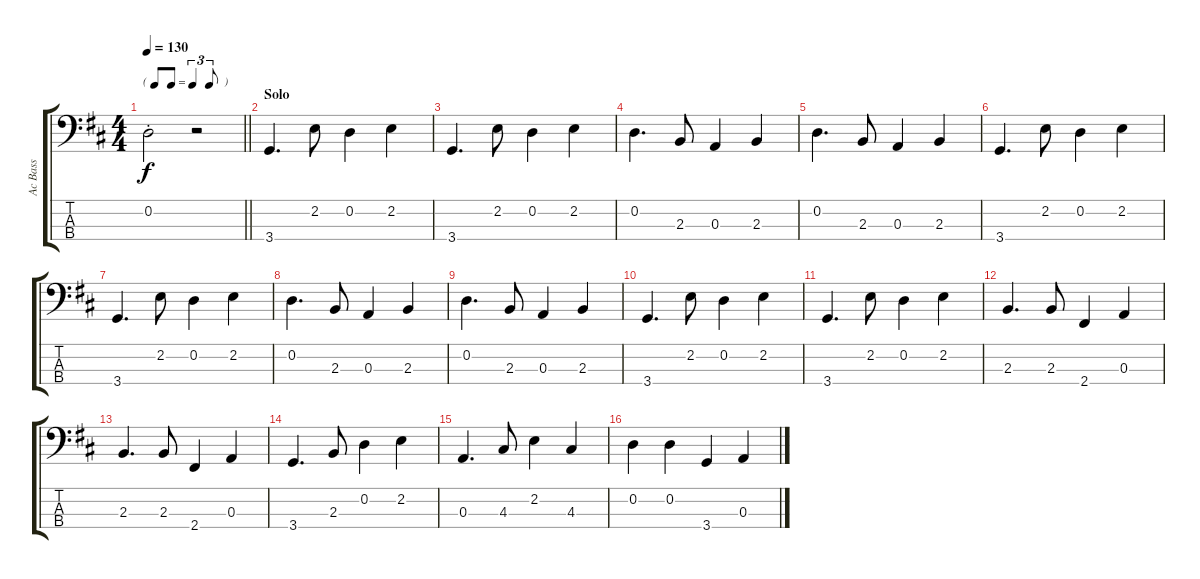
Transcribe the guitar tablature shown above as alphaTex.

\track ("Ac Bass" "Ac Bass") {instrument acousticbass}
\staff {score tabs}
\tuning (G2 D2 A1 E1) {hide}
\ts (4 4)
\tf triplet8th
\tempo 130
\clef f4
\barLineRight lightlight
\ks d
0.2{st}.2{dy f} r.2 |
\section ("" "Solo")
3.4.4{d} 2.2.8 0.2.4 2.2.4 |
3.4.4{d} 2.2.8 0.2.4 2.2.4 |
0.2.4{d} 2.3.8 0.3.4 2.3.4 |
0.2.4{d} 2.3.8 0.3.4 2.3.4 |
3.4.4{d} 2.2.8 0.2.4 2.2.4 |
3.4.4{d} 2.2.8 0.2.4 2.2.4 |
0.2.4{d} 2.3.8 0.3.4 2.3.4 |
0.2.4{d} 2.3.8 0.3.4 2.3.4 |
3.4.4{d} 2.2.8 0.2.4 2.2.4 |
3.4.4{d} 2.2.8 0.2.4 2.2.4 |
2.3.4{d} 2.3.8 2.4.4 0.3.4 |
2.3.4{d} 2.3.8 2.4.4 0.3.4 |
3.4.4{d} 2.3.8 0.2.4 2.2.4 |
0.3.4{d} 4.3.8 2.2.4 4.3.4 |
0.2.4 0.2.4 3.4.4 0.3.4
